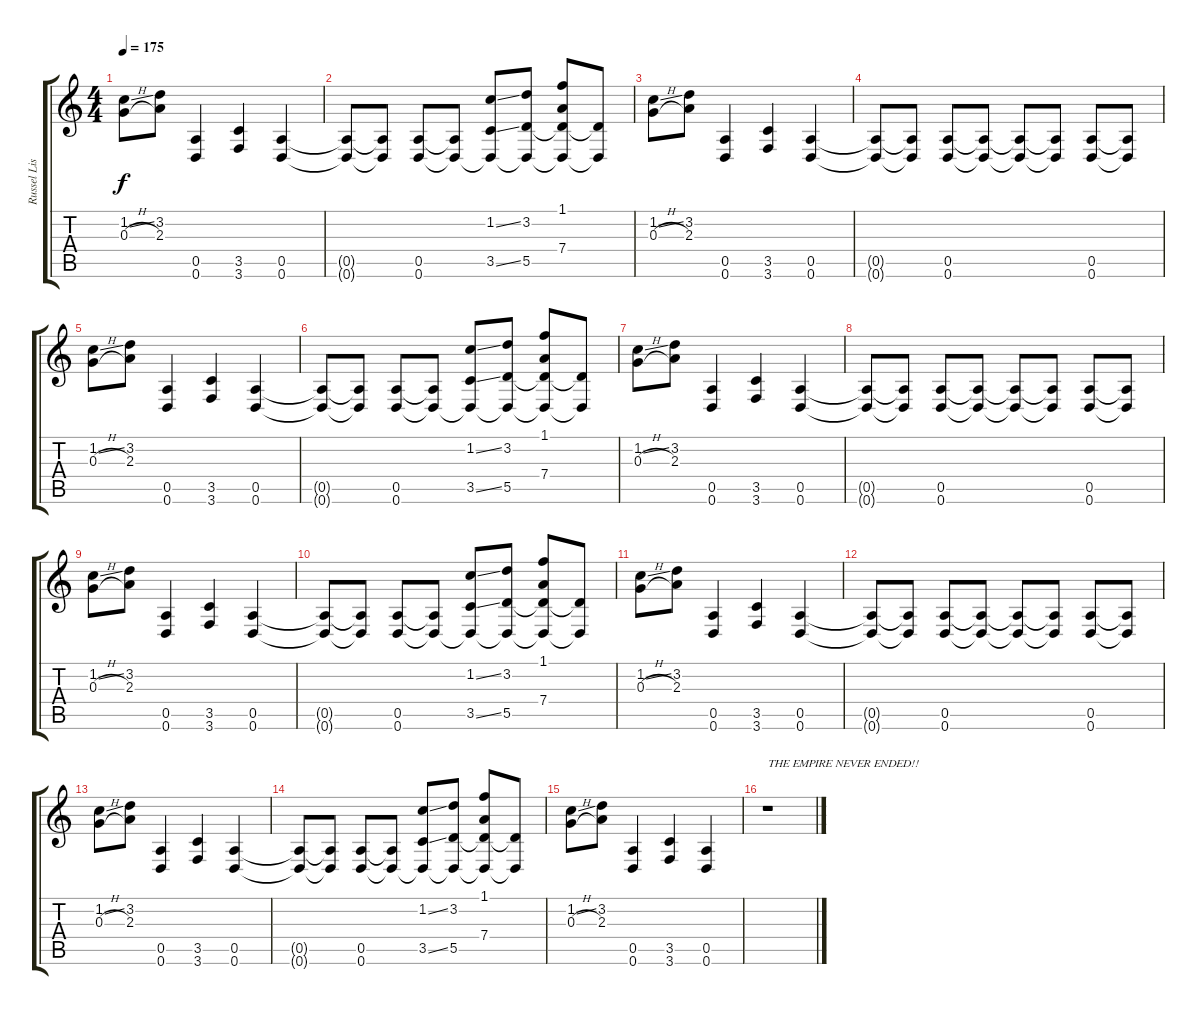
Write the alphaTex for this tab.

\track ("Russel Lissack (Acoustic)" "Russel Lis") {instrument acousticguitarsteel}
\staff {score tabs}
\tuning (E4 B3 G3 D3 A2 D2) {hide}
\ts (4 4)
\tempo 175
\clef g2
\ks c
(1.2{ss} 0.3{h}).8{dy f} (3.2 2.3).8 (0.5 0.6).4 (3.5 3.6).4 (0.5 0.6).4 |
(0.5{t} 0.6{t}).8 (0.5{t} 0.6{t}).8 (0.5 0.6).8 (0.5{t} 0.6{t}).8 (1.2{ss} 3.5{ss} 0.6{t}).8 (3.2 5.5 0.6{t}).8 (1.1 7.4 5.5{t} 0.6{t}).8 (5.5{t} 0.6{t}).8 |
(1.2{ss} 0.3{h}).8 (3.2 2.3).8 (0.5 0.6).4 (3.5 3.6).4 (0.5 0.6).4 |
(0.5{t} 0.6{t}).8 (0.5{t} 0.6{t}).8 (0.5 0.6).8 (0.5{t} 0.6{t}).8 (0.5{t} 0.6{t}).8 (0.5{t} 0.6{t}).8 (0.5 0.6).8 (0.5{t} 0.6{t}).8 |
(1.2{ss} 0.3{h}).8 (3.2 2.3).8 (0.5 0.6).4 (3.5 3.6).4 (0.5 0.6).4 |
(0.5{t} 0.6{t}).8 (0.5{t} 0.6{t}).8 (0.5 0.6).8 (0.5{t} 0.6{t}).8 (1.2{ss} 3.5{ss} 0.6{t}).8 (3.2 5.5 0.6{t}).8 (1.1 7.4 5.5{t} 0.6{t}).8 (5.5{t} 0.6{t}).8 |
(1.2{ss} 0.3{h}).8 (3.2 2.3).8 (0.5 0.6).4 (3.5 3.6).4 (0.5 0.6).4 |
(0.5{t} 0.6{t}).8 (0.5{t} 0.6{t}).8 (0.5 0.6).8 (0.5{t} 0.6{t}).8 (0.5{t} 0.6{t}).8 (0.5{t} 0.6{t}).8 (0.5 0.6).8 (0.5{t} 0.6{t}).8 |
(1.2{ss} 0.3{h}).8 (3.2 2.3).8 (0.5 0.6).4 (3.5 3.6).4 (0.5 0.6).4 |
(0.5{t} 0.6{t}).8 (0.5{t} 0.6{t}).8 (0.5 0.6).8 (0.5{t} 0.6{t}).8 (1.2{ss} 3.5{ss} 0.6{t}).8 (3.2 5.5 0.6{t}).8 (1.1 7.4 5.5{t} 0.6{t}).8 (5.5{t} 0.6{t}).8 |
(1.2{ss} 0.3{h}).8 (3.2 2.3).8 (0.5 0.6).4 (3.5 3.6).4 (0.5 0.6).4 |
(0.5{t} 0.6{t}).8 (0.5{t} 0.6{t}).8 (0.5 0.6).8 (0.5{t} 0.6{t}).8 (0.5{t} 0.6{t}).8 (0.5{t} 0.6{t}).8 (0.5 0.6).8 (0.5{t} 0.6{t}).8 |
(1.2{ss} 0.3{h}).8 (3.2 2.3).8 (0.5 0.6).4 (3.5 3.6).4 (0.5 0.6).4 |
(0.5{t} 0.6{t}).8 (0.5{t} 0.6{t}).8 (0.5 0.6).8 (0.5{t} 0.6{t}).8 (1.2{ss} 3.5{ss} 0.6{t}).8 (3.2 5.5 0.6{t}).8 (1.1 7.4 5.5{t} 0.6{t}).8 (5.5{t} 0.6{t}).8 |
(1.2{ss} 0.3{h}).8 (3.2 2.3).8 (0.5 0.6).4 (3.5 3.6).4 (0.5 0.6).4 |
r.1{txt "THE EMPIRE NEVER ENDED!!"}
